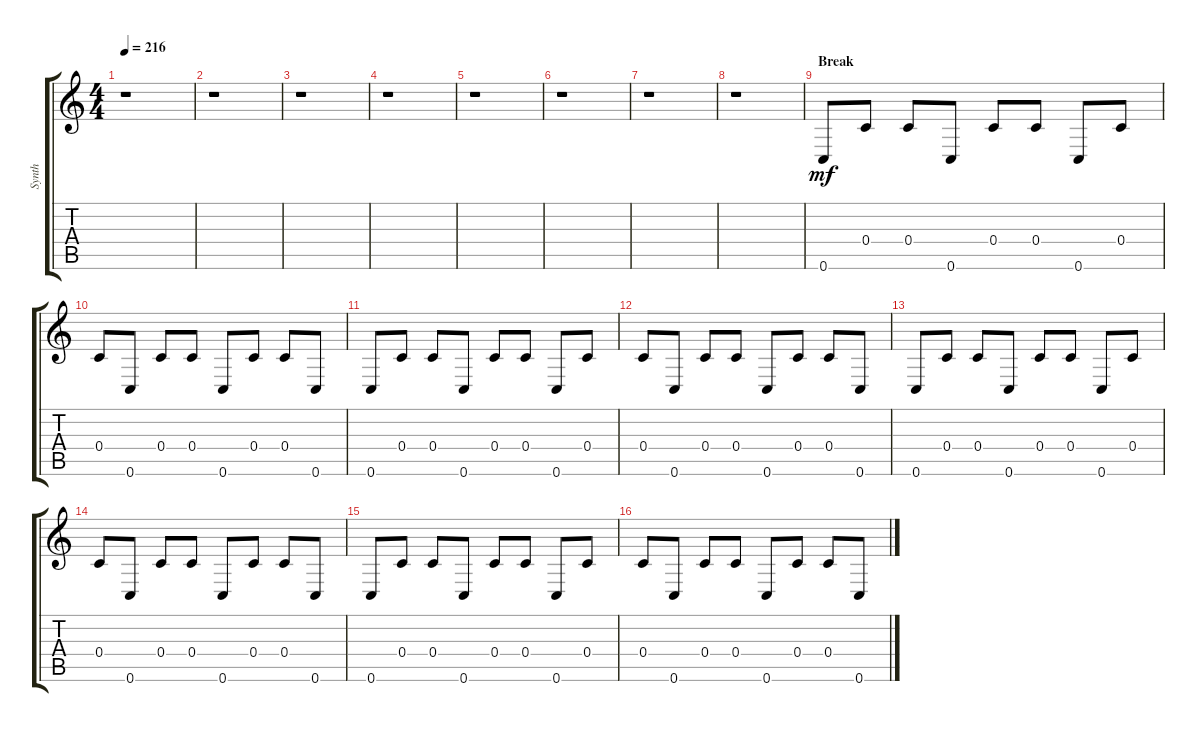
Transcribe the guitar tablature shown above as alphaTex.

\track ("Synth" "Synth") {instrument electricguitarclean}
\staff {score tabs}
\tuning (D4 A3 F3 C3 G2 C2) {hide}
\ts (4 4)
\tempo 216
\clef g2
\ks aminor
r.1{dy mf} |
r.1 |
r.1 |
r.1 |
r.1 |
r.1 |
r.1 |
r.1 |
\section ("" "Break")
0.6.8 0.4.8 0.4.8 0.6.8 0.4.8 0.4.8 0.6.8 0.4.8 |
0.4.8 0.6.8 0.4.8 0.4.8 0.6.8 0.4.8 0.4.8 0.6.8 |
0.6.8 0.4.8 0.4.8 0.6.8 0.4.8 0.4.8 0.6.8 0.4.8 |
0.4.8 0.6.8 0.4.8 0.4.8 0.6.8 0.4.8 0.4.8 0.6.8 |
0.6.8 0.4.8 0.4.8 0.6.8 0.4.8 0.4.8 0.6.8 0.4.8 |
0.4.8 0.6.8 0.4.8 0.4.8 0.6.8 0.4.8 0.4.8 0.6.8 |
0.6.8 0.4.8 0.4.8 0.6.8 0.4.8 0.4.8 0.6.8 0.4.8 |
0.4.8 0.6.8 0.4.8 0.4.8 0.6.8 0.4.8 0.4.8 0.6.8
